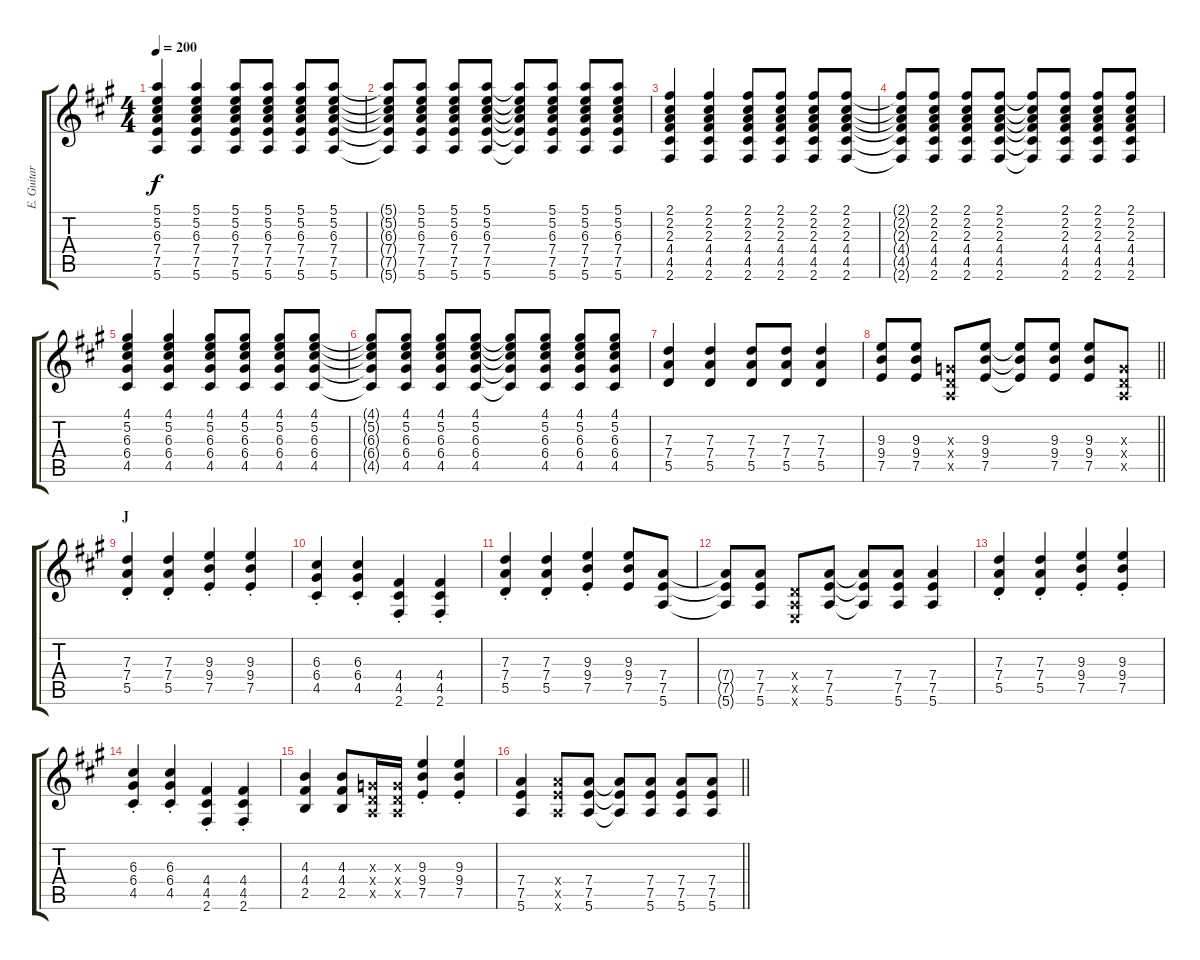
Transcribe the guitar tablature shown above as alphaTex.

\track ("E. Guitar II" "E. Guitar ") {solo instrument overdrivenguitar}
\staff {score tabs}
\tuning (E4 B3 G3 D3 A2 E2) {hide}
\ts (4 4)
\tempo 200
\clef g2
\ks a
(5.1 5.2 6.3 7.4 7.5 5.6).4{dy f} (5.1 5.2 6.3 7.4 7.5 5.6).4 (5.1 5.2 6.3 7.4 7.5 5.6).8 (5.1 5.2 6.3 7.4 7.5 5.6).8 (5.1 5.2 6.3 7.4 7.5 5.6).8 (5.1 5.2 6.3 7.4 7.5 5.6).8 |
(5.1{t} 5.2{t} 6.3{t} 7.4{t} 7.5{t} 5.6{t}).8 (5.1 5.2 6.3 7.4 7.5 5.6).8 (5.1 5.2 6.3 7.4 7.5 5.6).8 (5.1 5.2 6.3 7.4 7.5 5.6).8 (5.1{t} 5.2{t} 6.3{t} 7.4{t} 7.5{t} 5.6{t}).8 (5.1 5.2 6.3 7.4 7.5 5.6).8 (5.1 5.2 6.3 7.4 7.5 5.6).8 (5.1 5.2 6.3 7.4 7.5 5.6).8 |
(2.1 2.2 2.3 4.4 4.5 2.6).4 (2.1 2.2 2.3 4.4 4.5 2.6).4 (2.1 2.2 2.3 4.4 4.5 2.6).8 (2.1 2.2 2.3 4.4 4.5 2.6).8 (2.1 2.2 2.3 4.4 4.5 2.6).8 (2.1 2.2 2.3 4.4 4.5 2.6).8 |
(2.1{t} 2.2{t} 2.3{t} 4.4{t} 4.5{t} 2.6{t}).8 (2.1 2.2 2.3 4.4 4.5 2.6).8 (2.1 2.2 2.3 4.4 4.5 2.6).8 (2.1 2.2 2.3 4.4 4.5 2.6).8 (2.1{t} 2.2{t} 2.3{t} 4.4{t} 4.5{t} 2.6{t}).8 (2.1 2.2 2.3 4.4 4.5 2.6).8 (2.1 2.2 2.3 4.4 4.5 2.6).8 (2.1 2.2 2.3 4.4 4.5 2.6).8 |
(4.1 5.2 6.3 6.4 4.5).4 (4.1 5.2 6.3 6.4 4.5).4 (4.1 5.2 6.3 6.4 4.5).8 (4.1 5.2 6.3 6.4 4.5).8 (4.1 5.2 6.3 6.4 4.5).8 (4.1 5.2 6.3 6.4 4.5).8 |
(4.1{t} 5.2{t} 6.3{t} 6.4{t} 4.5{t}).8 (4.1 5.2 6.3 6.4 4.5).8 (4.1 5.2 6.3 6.4 4.5).8 (4.1 5.2 6.3 6.4 4.5).8 (4.1{t} 5.2{t} 6.3{t} 6.4{t} 4.5{t}).8 (4.1 5.2 6.3 6.4 4.5).8 (4.1 5.2 6.3 6.4 4.5).8 (4.1 5.2 6.3 6.4 4.5).8 |
(7.3 7.4 5.5).4 (7.3 7.4 5.5).4 (7.3 7.4 5.5).8 (7.3 7.4 5.5).8 (7.3 7.4 5.5).4 |
\barLineRight lightlight
(9.3 9.4 7.5).8 (9.3 9.4 7.5).8 (0.3{x} 0.4{x} 0.5{x}).8 (9.3 9.4 7.5).8 (9.3{t} 9.4{t} 7.5{t}).8 (9.3 9.4 7.5).8 (9.3 9.4 7.5).8 (0.3{x} 0.4{x} 0.5{x}).8 |
\section ("" "J")
(7.3{st} 7.4{st} 5.5{st}).4 (7.3{st} 7.4{st} 5.5{st}).4 (9.3{st} 9.4{st} 7.5{st}).4 (9.3{st} 9.4{st} 7.5{st}).4 |
(6.3{st} 6.4{st} 4.5{st}).4 (6.3{st} 6.4{st} 4.5{st}).4 (4.4{st} 4.5{st} 2.6{st}).4 (4.4{st} 4.5{st} 2.6{st}).4 |
(7.3{st} 7.4{st} 5.5{st}).4 (7.3{st} 7.4{st} 5.5{st}).4 (9.3{st} 9.4{st} 7.5{st}).4 (9.3 9.4 7.5).8 (7.4 7.5 5.6).8 |
(7.4{t} 7.5{t} 5.6{t}).8 (7.4 7.5 5.6).8 (0.4{x} 0.5{x} 0.6{x}).8 (7.4 7.5 5.6).8 (7.4{t} 7.5{t} 5.6{t}).8 (7.4 7.5 5.6).8 (7.4 7.5 5.6).4 |
(7.3{st} 7.4{st} 5.5{st}).4 (7.3{st} 7.4{st} 5.5{st}).4 (9.3{st} 9.4{st} 7.5{st}).4 (9.3{st} 9.4{st} 7.5{st}).4 |
(6.3{st} 6.4{st} 4.5{st}).4 (6.3{st} 6.4{st} 4.5{st}).4 (4.4{st} 4.5{st} 2.6{st}).4 (4.4{st} 4.5{st} 2.6{st}).4 |
(4.3 4.4 2.5).4 (4.3 4.4 2.5).8 (0.3{x} 0.4{x} 0.5{x}).16 (0.3{x} 0.4{x} 0.5{x}).16 (9.3{st} 9.4{st} 7.5{st}).4 (9.3{st} 9.4{st} 7.5{st}).4 |
\barLineRight lightlight
(7.4 7.5 5.6).4 (7.4{x} 7.5{x} 5.6{x}).8 (7.4 7.5 5.6).8 (7.4{t} 7.5{t} 5.6{t}).8 (7.4 7.5 5.6).8 (7.4 7.5 5.6).8 (7.4 7.5 5.6).8
